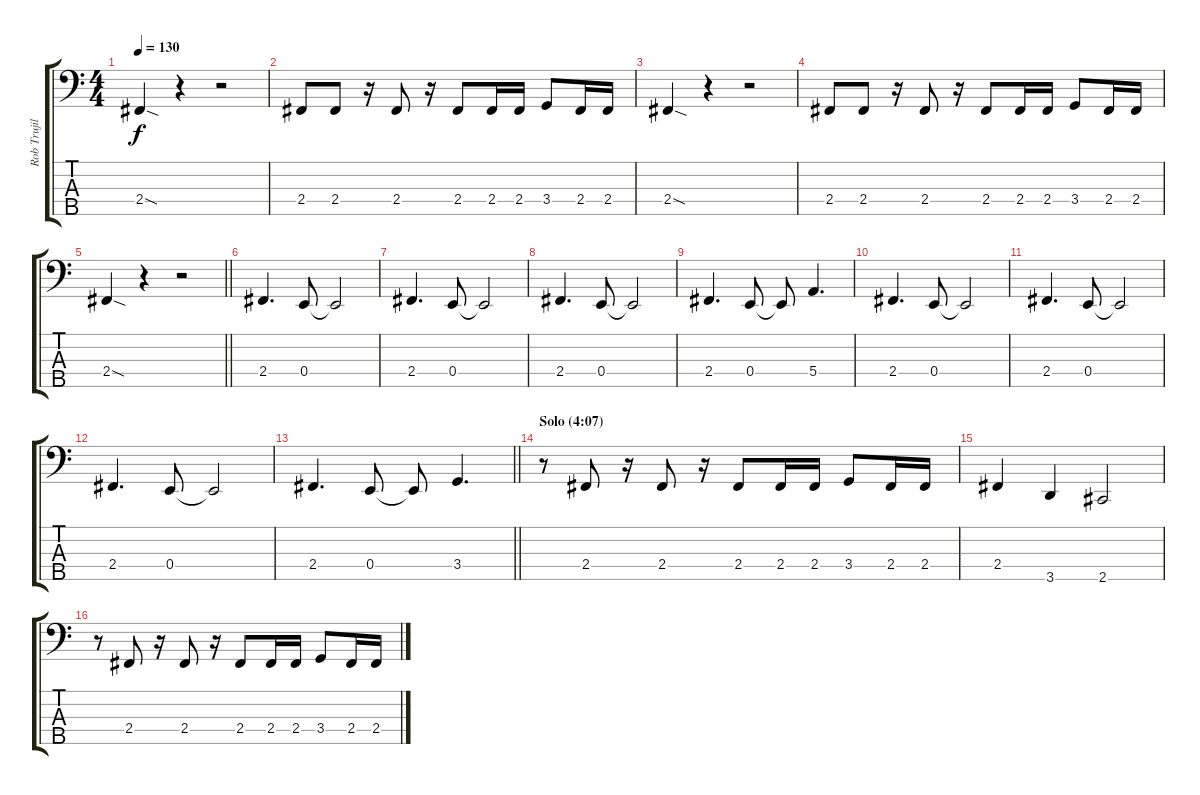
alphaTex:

\track ("Rob Trujilo" "Rob Trujil") {instrument electricbassfinger}
\staff {score tabs}
\tuning (G2 D2 A1 E1 B0) {hide}
\ts (4 4)
\tempo 130
\clef f4
\ks c
2.4{sod}.4{dy f} r.4 r.2 |
2.4.8 2.4.8 r.16 2.4.8 r.16 2.4.8 2.4.16 2.4.16 3.4.8 2.4.16 2.4.16 |
2.4{sod}.4 r.4 r.2 |
2.4.8 2.4.8 r.16 2.4.8 r.16 2.4.8 2.4.16 2.4.16 3.4.8 2.4.16 2.4.16 |
\barLineRight lightlight
2.4{sod}.4 r.4 r.2 |
\section ("" "")
2.4.4{d} 0.4.8 0.4{t}.2 |
2.4.4{d} 0.4.8 0.4{t}.2 |
2.4.4{d} 0.4.8 0.4{t}.2 |
2.4.4{d} 0.4.8 0.4{t}.8 5.4.4{d} |
2.4.4{d} 0.4.8 0.4{t}.2 |
2.4.4{d} 0.4.8 0.4{t}.2 |
2.4.4{d} 0.4.8 0.4{t}.2 |
\barLineRight lightlight
2.4.4{d} 0.4.8 0.4{t}.8 3.4.4{d} |
\section ("" "Solo (4:07)")
r.8 2.4.8 r.16 2.4.8 r.16 2.4.8 2.4.16 2.4.16 3.4.8 2.4.16 2.4.16 |
2.4.4 3.5.4 2.5.2 |
r.8 2.4.8 r.16 2.4.8 r.16 2.4.8 2.4.16 2.4.16 3.4.8 2.4.16 2.4.16
